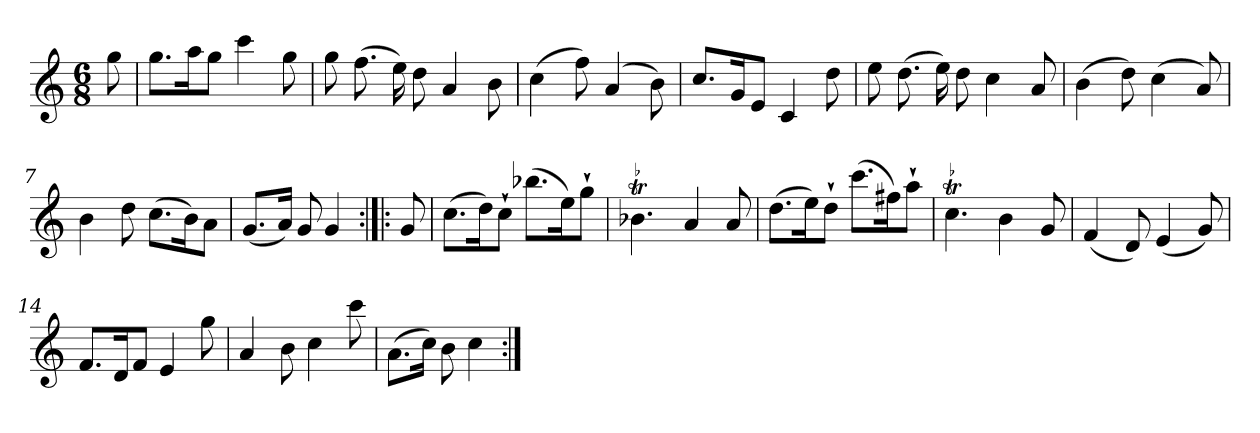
**kern
*part1
*staff1
*clefG2
*k[]
*C:
*M6/8
*MM120
=
8gg
=1
8.gg\L
16aa\K
8gg\J
4ccc
8gg
=2
8gg
(8.ff
16ee)
8dd
4a
8b
=3
(4cc
8ff)
(4a
8b)
=4
8.cc/L
16g/K
8e/J
4c
8dd
=5
8ee
(8.dd
16ee)
8dd
4cc
8a
=6
(4b
8dd)
(4cc
8a)
=7
4b
8dd
(8.cc\L
16b\K)
8a\J
=8
(8.g/L
16a/Jk)
8g
4g
=:|!|:
8g
=9
(8.cc\L
16dd\K)
8cc`\J
(8.bb-X\L
16ee\K)
8gg`\J
=10
!LO:TR:acc=-
4.b-Xt
4a
8a
=11
(8.dd\L
16ee\K)
8dd`\J
(8.ccc\L
16ff#X\K)
8aa`\J
=12
!LO:TR:acc=-
4.cct
4b
8g
=13
(4f
8d)
(4e
8g)
=14
8.f/L
16d/K
8f/J
4e
8gg
=15
4a
8b
4cc
8ccc
=16
(8.a\L
16cc\Jk)
8b
4cc
=:|!
*-
